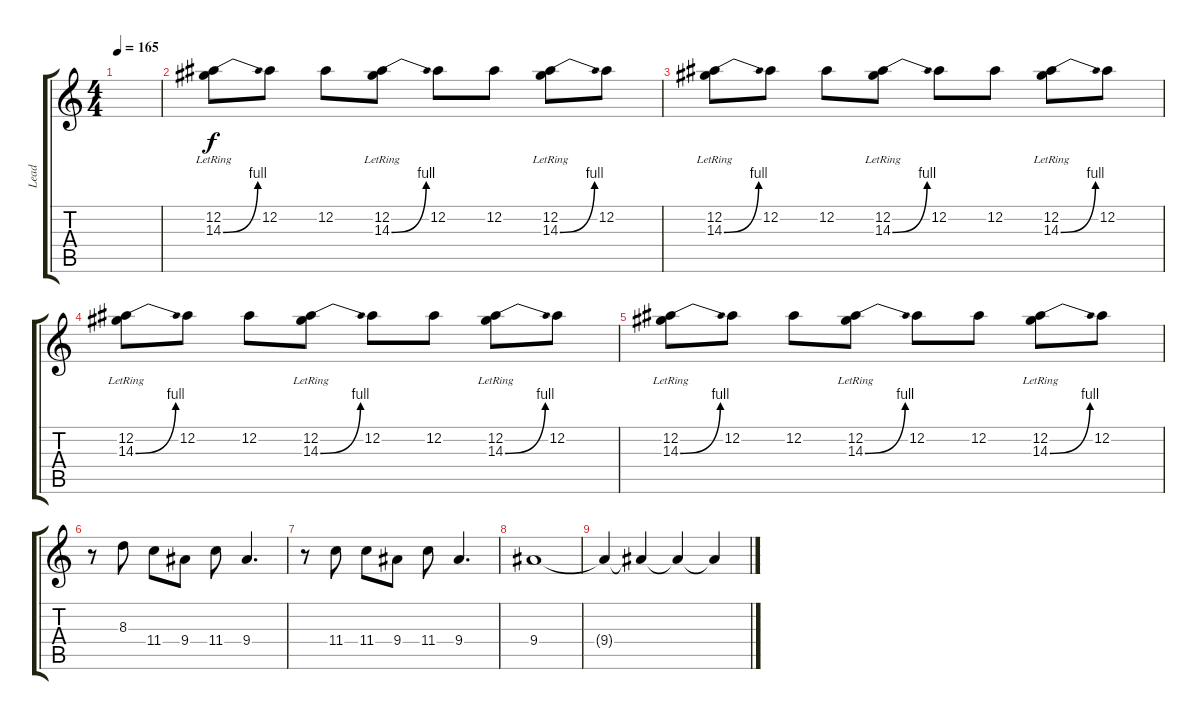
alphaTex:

\track ("Lead" "Lead") {instrument distortionguitar}
\staff {score tabs}
\tuning (Eb4 Bb3 Gb3 Db3 Ab2 Eb2) {hide}
\ts (4 4)
\tempo 165
\clef g2
\ks c
|
(12.2 14.3{be (bend 0 0 60 4) lr}).8 12.2.8 12.2.8 (12.2 14.3{be (bend 0 0 60 4) lr}).8 12.2.8 12.2.8 (12.2 14.3{be (bend 0 0 60 4) lr}).8 12.2.8 |
(12.2 14.3{be (bend 0 0 60 4) lr}).8 12.2.8 12.2.8 (12.2 14.3{be (bend 0 0 60 4) lr}).8 12.2.8 12.2.8 (12.2 14.3{be (bend 0 0 60 4) lr}).8 12.2.8 |
(12.2 14.3{be (bend 0 0 60 4) lr}).8 12.2.8 12.2.8 (12.2 14.3{be (bend 0 0 60 4) lr}).8 12.2.8 12.2.8 (12.2 14.3{be (bend 0 0 60 4) lr}).8 12.2.8 |
(12.2 14.3{be (bend 0 0 60 4) lr}).8 12.2.8 12.2.8 (12.2 14.3{be (bend 0 0 60 4) lr}).8 12.2.8 12.2.8 (12.2 14.3{be (bend 0 0 60 4) lr}).8 12.2.8 |
r.8 8.3.8 11.4.8 9.4.8 11.4.8 9.4.4{d} |
r.8 11.4.8 11.4.8 9.4.8 11.4.8 9.4.4{d} |
9.4.1 |
9.4{t}.4{dy f} 9.4{t}.4 9.4{t}.4 9.4{t}.4
